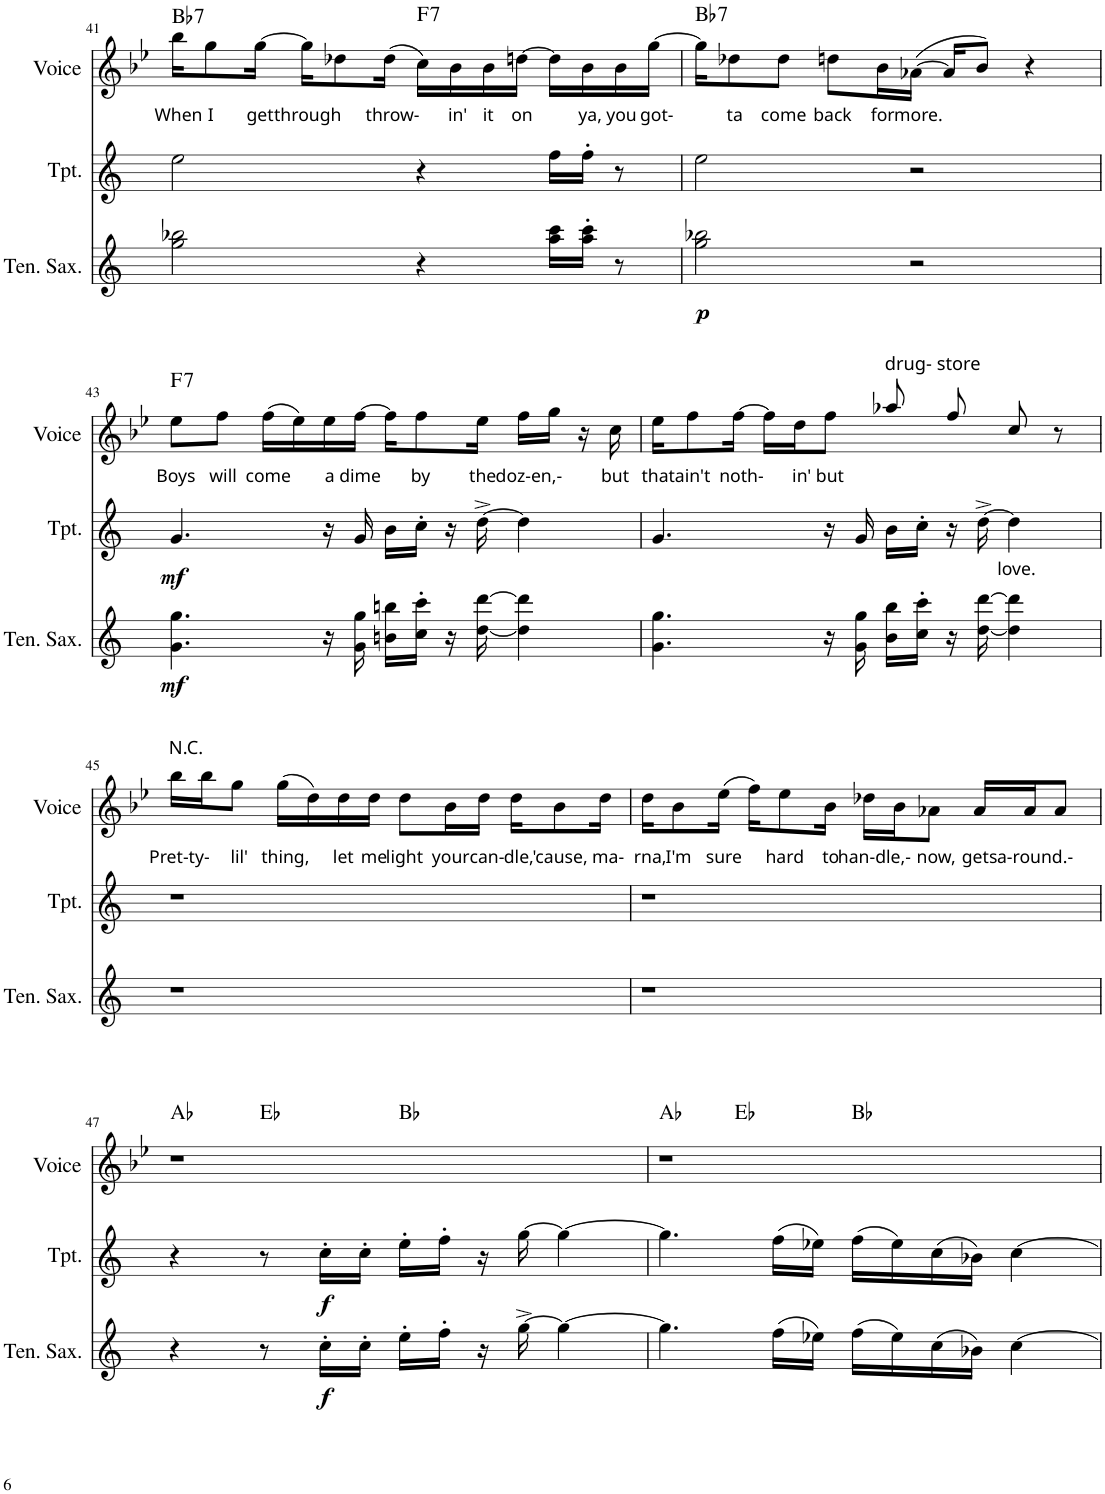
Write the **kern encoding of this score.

**kern	**dynam	**kern	**text	**dynam	**kern	**text	**harte
*part3	*part3	*part2	*part2	*part2	*part1	*part1	*part1
*staff3	*staff3	*staff2	*staff2	*staff2	*staff1	*staff1	*
*I"Tenor Saxophone	*	*I"Trumpet in Bb	*	*	*I"Voice	*	*
*I'Ten. Sax.	*	*I'Tpt.	*	*	*I'Voice	*	*
!!LO:PB:g=z
*clefG2	*	*clefG2	*	*	*clefG2	*	*
*Trd8c14	*	*Trd1c2	*	*	*	*	*
*k[]	*	*k[]	*	*	*k[b-e-]	*	*
*	*	*	*	*	*B-:	*	*
*M4/4	*	*M4/4	*	*	*M4/4	*	*
=41	=41	=41	=41	=41	=41	=41	=41
!	!	!	!	!	!	!LO:LY:b	!LO:H:kt=7
2gg\ 2bb-X\	.	2ee\	.	.	16bb-\KL	When	Bb:7
!	!	!	!	!	!	!LO:LY:b	!
.	.	.	.	.	8gg\	I	.
!	!	!	!	!	!	!LO:LY:b	!
.	.	.	.	.	[16gg\Jk	get	.
!	!	!	!	!	!	!LO:LY:b	!
.	.	.	.	.	16gg\KL]	through	.
.	.	.	.	.	8dd-X\	.	.
!	!	!	!	!	!	!LO:LY:b	!
.	.	.	.	.	(16dd-\Jk	throw-	.
!	!	!	!	!	!	!	!LO:H:kt=7
4r	.	4r	.	.	16cc\LL)	.	F:7
!	!	!	!	!	!	!LO:LY:b	!
.	.	.	.	.	16b-\	in'	.
!	!	!	!	!	!	!LO:LY:b	!
.	.	.	.	.	16b-\	it	.
!	!	!	!	!	!	!LO:LY:b	!
.	.	.	.	.	[16ddn\JJ	on	.
16aa\ 16ccc\LL	.	16ff\LL	.	.	16dd\LL]	.	.
!	!	!	!	!	!	!LO:LY:b	!
16aa\' 16ccc\'JJ	.	16ff'\JJ	.	.	16b-\	ya,	.
!	!	!	!	!	!	!LO:LY:b	!
8r	.	8r	.	.	16b-\	you	.
!	!	!	!	!	!	!LO:LY:b	!
.	.	.	.	.	[16gg\JJ	got-	.
=42	=42	=42	=42	=42	=42	=42	=42
!	!LO:DY:b	!	!	!	!	!	!LO:H:kt=7
2gg\ 2bb-X\	p	2ee\	.	.	16gg\KL]	.	Bb:7
!	!	!	!	!	!	!LO:LY:b	!
.	.	.	.	.	8dd-X\	ta	.
!	!	!	!	!	!	!LO:LY:b	!
.	.	.	.	.	8dd-\J	come	.
!	!	!	!	!	!	!LO:LY:b	!
.	.	.	.	.	8ddn\L	back	.
!	!	!	!	!	!	!LO:LY:b	!
.	.	.	.	.	16b-\L	for	.
!	!	!	!	!	!	!LO:LY:b	!
2r	.	2r	.	.	([16a-X\JJ	more.	.
.	.	.	.	.	16a-/KL]	.	.
.	.	.	.	.	8b-/J)	.	.
.	.	.	.	.	4r	.	.
!!LO:LB:g=z
=43	=43	=43	=43	=43	=43	=43	=43
!	!LO:DY:b	!	!	!LO:DY:b	!	!LO:LY:b	!LO:H:kt=7
4.g\ 4.gg\	mf	4.g/	.	mf	8ee-\L	Boys	F:7
!	!	!	!	!	!	!LO:LY:b	!
.	.	.	.	.	8ff\J	will	.
!	!	!	!	!	!	!LO:LY:b	!
.	.	.	.	.	(16ff\LL	come	.
.	.	.	.	.	16ee-\)	.	.
!	!	!	!	!	!	!LO:LY:b	!
16r	.	16r	.	.	16ee-\	a	.
!	!	!	!	!	!	!LO:LY:b	!
16g\ 16gg\	.	16g/	.	.	[16ff\JJ	dime	.
16bn\ 16bbn\LL	.	16b\LL	.	.	16ff\KL]	.	.
!	!	!	!	!	!	!LO:LY:b	!
16cc\' 16ccc\'JJ	.	16cc'\JJ	.	.	8ff\	by	.
16r	.	16r	.	.	.	.	.
!	!	!	!	!	!	!LO:LY:b	!
[16dd\ [16ddd\	.	[16dd^\	.	.	16ee-\Jk	the	.
!	!	!	!	!	!	!LO:LY:b	!
4dd\] 4ddd\]	.	4dd\]	.	.	16ff\LL	doz-en,-	.
.	.	.	.	.	16gg\JJ	.	.
.	.	.	.	.	16r	.	.
!	!	!	!	!	!	!LO:LY:b	!
.	.	.	.	.	16cc\	but	.
=44	=44	=44	=44	=44	=44	=44	=44
!	!	!	!	!	!	!LO:LY:b	!
4.g\ 4.gg\	.	4.g/	.	.	16ee-\KL	that	.
!	!	!	!	!	!	!LO:LY:b	!
.	.	.	.	.	8ff\	ain't	.
!	!	!	!	!	!	!LO:LY:b	!
.	.	.	.	.	[16ff\Jk	noth-	.
.	.	.	.	.	16ff\LL]	.	.
!	!	!	!	!	!	!LO:LY:b	!
.	.	.	.	.	16dd\J	in'	.
!	!	!	!	!	!	!LO:LY:b	!
16r	.	16r	.	.	8ff\J	but	.
16g\ 16gg\	.	16g/	.	.	.	.	.
!	!	!	!	!	!LO:TX:a:t=drug- store	!	!
16b\ 16bb\LL	.	16b\LL	.	.	8aa-X/	.	.
16cc\' 16ccc\'JJ	.	16cc'\JJ	.	.	.	.	.
16r	.	16r	.	.	8ff/	.	.
[16dd\ [16ddd\	.	[16dd^\	.	.	.	.	.
!	!	!	!LO:LY:b	!	!	!	!
4dd\] 4ddd\]	.	4dd\]	love.	.	8cc/	.	.
.	.	.	.	.	8r	.	.
!!LO:LB:g=z
=45	=45	=45	=45	=45	=45	=45	=45
!	!	!	!	!	!LO:TX:a:t=N.C.	!	!
!	!	!	!	!	!	!LO:LY:b	!
1r	.	1r	.	.	16bb-\LL	Pret-ty-	.
.	.	.	.	.	16bb-\J	.	.
!	!	!	!	!	!	!LO:LY:b	!
.	.	.	.	.	8gg\J	lil'	.
!	!	!	!	!	!	!LO:LY:b	!
.	.	.	.	.	(16gg\LL	thing,	.
.	.	.	.	.	16dd\)	.	.
!	!	!	!	!	!	!LO:LY:b	!
.	.	.	.	.	16dd\	let	.
!	!	!	!	!	!	!LO:LY:b	!
.	.	.	.	.	16dd\JJ	me	.
!	!	!	!	!	!	!LO:LY:b	!
.	.	.	.	.	8dd\L	light	.
!	!	!	!	!	!	!LO:LY:b	!
.	.	.	.	.	16b-\L	your	.
!	!	!	!	!	!	!LO:LY:b	!
.	.	.	.	.	16dd\JJ	can-	.
!	!	!	!	!	!	!LO:LY:b	!
.	.	.	.	.	16dd\KL	dle,	.
!	!	!	!	!	!	!LO:LY:b	!
.	.	.	.	.	8b-\	'cause,	.
!	!	!	!	!	!	!LO:LY:b	!
.	.	.	.	.	16dd\Jk	ma-	.
=46	=46	=46	=46	=46	=46	=46	=46
!	!	!	!	!	!	!LO:LY:b	!
1r	.	1r	.	.	16dd\KL	rna,	.
!	!	!	!	!	!	!LO:LY:b	!
.	.	.	.	.	8b-\	I'm	.
!	!	!	!	!	!	!LO:LY:b	!
.	.	.	.	.	(16ee-\Jk	sure	.
.	.	.	.	.	16ff\KL)	.	.
!	!	!	!	!	!	!LO:LY:b	!
.	.	.	.	.	8ee-\	hard	.
!	!	!	!	!	!	!LO:LY:b	!
.	.	.	.	.	16b-\Jk	to	.
!	!	!	!	!	!	!LO:LY:b	!
.	.	.	.	.	16dd-X\LL	han-dle,-	.
.	.	.	.	.	16b-\J	.	.
!	!	!	!	!	!	!LO:LY:b	!
.	.	.	.	.	8a-X\J	now,	.
!	!	!	!	!	!	!LO:LY:b	!
.	.	.	.	.	16a-/LL	gets	.
!	!	!	!	!	!	!LO:LY:b	!
.	.	.	.	.	16a-/J	a-round.-	.
.	.	.	.	.	8a-/J	.	.
!!LO:LB:g=z
=47	=47	=47	=47	=47	=47	=47	=47
*	*	*	*	*	*^	*	*
*	*	*	*	*	*	*^	*	*
4r	.	4r	.	.	1r	4ryy	2ryy	.	Ab:maj
8r	.	8r	.	.	.	2.ryy	.	.	Eb:maj
!	!LO:DY:b	!	!	!LO:DY:b	!	!	!	!	!
16cc'\LL	f	16cc'\LL	.	f	.	.	.	.	.
16cc'\JJ	.	16cc'\JJ	.	.	.	.	.	.	.
16ee'\LL	.	16ee'\LL	.	.	.	.	2ryy	.	Bb:maj
16ff'\JJ	.	16ff'\JJ	.	.	.	.	.	.	.
16r	.	16r	.	.	.	.	.	.	.
[16gg^\	.	[16gg\	.	.	.	.	.	.	.
4gg\_	.	4gg\_	.	.	.	.	.	.	.
=48	=48	=48	=48	=48	=48	=48	=48	=48	=48
4.gg\]	.	4.gg\]	.	.	1r	4ryy	2ryy	.	Ab:maj
.	.	.	.	.	.	2.ryy	.	.	Eb:maj
(16ff\LL	.	(16ff\LL	.	.	.	.	.	.	.
16ee-X\JJ)	.	16ee-X\JJ)	.	.	.	.	.	.	.
(16ff\LL	.	(16ff\LL	.	.	.	.	2ryy	.	Bb:maj
16ee-\)	.	16ee-\)	.	.	.	.	.	.	.
(16cc\	.	(16cc\	.	.	.	.	.	.	.
16b-X\JJ)	.	16b-X\JJ)	.	.	.	.	.	.	.
[4cc\	.	[4cc\	.	.	.	.	.	.	.
*	*	*	*	*	*v	*v	*v	*	*
=	=	=	=	=	=	=	=
*-	*-	*-	*-	*-	*-	*-	*-
